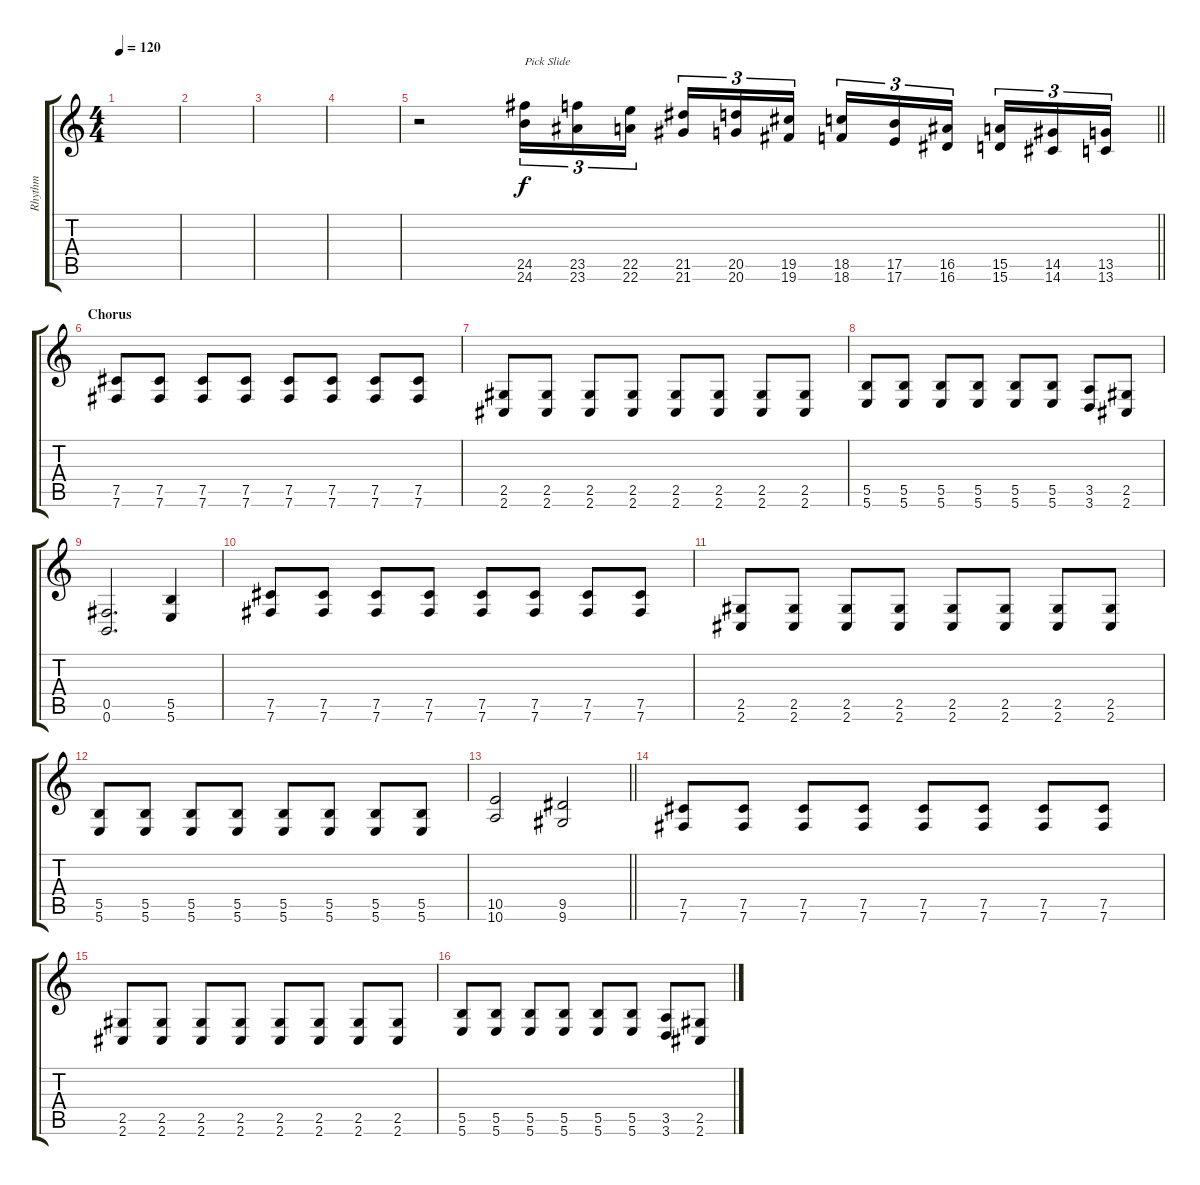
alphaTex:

\track ("Rhythm" "Rhythm") {instrument distortionguitar}
\staff {score tabs}
\tuning (Db4 Ab3 E3 B2 Gb2 B1) {hide}
\ts (4 4)
\tempo 120
\clef g2
\ks c
|
|
|
|
\barLineRight lightlight
r.2 (24.5 24.6).16{tu (3 2) txt "Pick Slide" instrument guitarfretnoise} (23.5 23.6).16{tu (3 2)} (22.5 22.6).16{tu (3 2) beam splitsecondary} (21.5 21.6).16{tu (3 2)} (20.5 20.6).16{tu (3 2)} (19.5 19.6).16{tu (3 2)} (18.5 18.6).16{tu (3 2)} (17.5 17.6).16{tu (3 2)} (16.5 16.6).16{tu (3 2) beam splitsecondary} (15.5 15.6).16{tu (3 2)} (14.5 14.6).16{tu (3 2)} (13.5 13.6).16{tu (3 2)} |
\section ("" "Chorus")
(7.5 7.6).8{instrument distortionguitar} (7.5 7.6).8 (7.5 7.6).8 (7.5 7.6).8 (7.5 7.6).8 (7.5 7.6).8 (7.5 7.6).8 (7.5 7.6).8 |
(2.5 2.6).8 (2.5 2.6).8 (2.5 2.6).8 (2.5 2.6).8 (2.5 2.6).8 (2.5 2.6).8 (2.5 2.6).8 (2.5 2.6).8 |
(5.5 5.6).8 (5.5 5.6).8 (5.5 5.6).8 (5.5 5.6).8 (5.5 5.6).8 (5.5 5.6).8 (3.5 3.6).8 (2.5 2.6).8 |
(0.5 0.6).2{d} (5.5 5.6).4 |
(7.5 7.6).8 (7.5 7.6).8 (7.5 7.6).8 (7.5 7.6).8 (7.5 7.6).8 (7.5 7.6).8 (7.5 7.6).8 (7.5 7.6).8 |
(2.5 2.6).8 (2.5 2.6).8 (2.5 2.6).8 (2.5 2.6).8 (2.5 2.6).8 (2.5 2.6).8 (2.5 2.6).8 (2.5 2.6).8 |
(5.5 5.6).8 (5.5 5.6).8 (5.5 5.6).8 (5.5 5.6).8 (5.5 5.6).8 (5.5 5.6).8 (5.5 5.6).8 (5.5 5.6).8 |
\barLineRight lightlight
(10.5 10.6).2 (9.5 9.6).2 |
(7.5 7.6).8 (7.5 7.6).8 (7.5 7.6).8 (7.5 7.6).8 (7.5 7.6).8 (7.5 7.6).8 (7.5 7.6).8 (7.5 7.6).8 |
(2.5 2.6).8 (2.5 2.6).8 (2.5 2.6).8 (2.5 2.6).8 (2.5 2.6).8 (2.5 2.6).8 (2.5 2.6).8 (2.5 2.6).8 |
(5.5 5.6).8 (5.5 5.6).8 (5.5 5.6).8 (5.5 5.6).8 (5.5 5.6).8 (5.5 5.6).8 (3.5 3.6).8 (2.5 2.6).8
